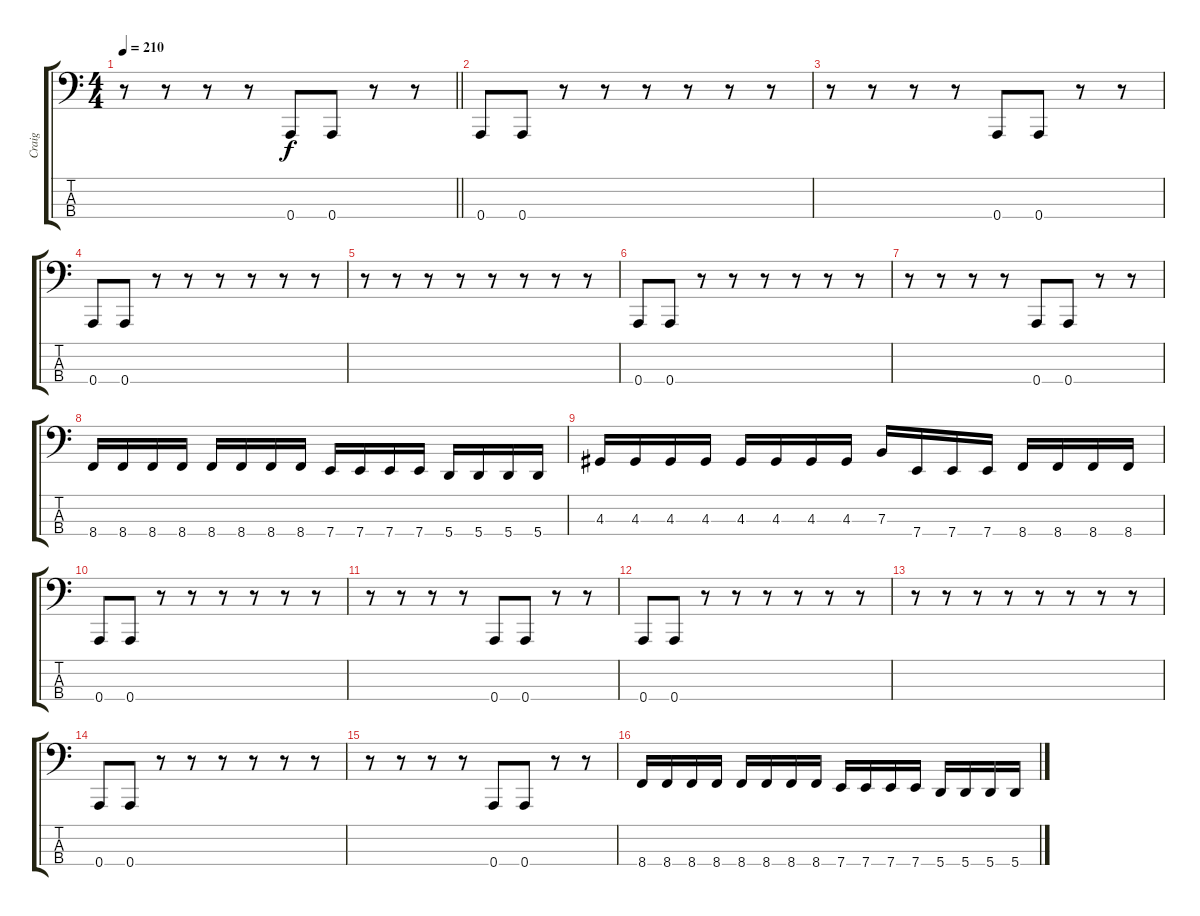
\track ("Craig" "Craig") {instrument electricbassfinger}
\staff {score tabs}
\tuning (D2 A1 E1 A0) {hide}
\ts (4 4)
\tempo 210
\clef f4
\barLineRight lightlight
\ks c
r.8{dy f} r.8 r.8 r.8 0.4.8 0.4.8 r.8 r.8 |
\section ("" "")
0.4.8 0.4.8 r.8 r.8 r.8 r.8 r.8 r.8 |
r.8 r.8 r.8 r.8 0.4.8 0.4.8 r.8 r.8 |
0.4.8 0.4.8 r.8 r.8 r.8 r.8 r.8 r.8 |
r.8 r.8 r.8 r.8 r.8 r.8 r.8 r.8 |
0.4.8 0.4.8 r.8 r.8 r.8 r.8 r.8 r.8 |
r.8 r.8 r.8 r.8 0.4.8 0.4.8 r.8 r.8 |
8.4.16 8.4.16 8.4.16 8.4.16 8.4.16 8.4.16 8.4.16 8.4.16 7.4.16 7.4.16 7.4.16 7.4.16 5.4.16 5.4.16 5.4.16 5.4.16 |
4.3.16 4.3.16 4.3.16 4.3.16 4.3.16 4.3.16 4.3.16 4.3.16 7.3.16 7.4.16 7.4.16 7.4.16 8.4.16 8.4.16 8.4.16 8.4.16 |
0.4.8 0.4.8 r.8 r.8 r.8 r.8 r.8 r.8 |
r.8 r.8 r.8 r.8 0.4.8 0.4.8 r.8 r.8 |
0.4.8 0.4.8 r.8 r.8 r.8 r.8 r.8 r.8 |
r.8 r.8 r.8 r.8 r.8 r.8 r.8 r.8 |
0.4.8 0.4.8 r.8 r.8 r.8 r.8 r.8 r.8 |
r.8 r.8 r.8 r.8 0.4.8 0.4.8 r.8 r.8 |
8.4.16 8.4.16 8.4.16 8.4.16 8.4.16 8.4.16 8.4.16 8.4.16 7.4.16 7.4.16 7.4.16 7.4.16 5.4.16 5.4.16 5.4.16 5.4.16
